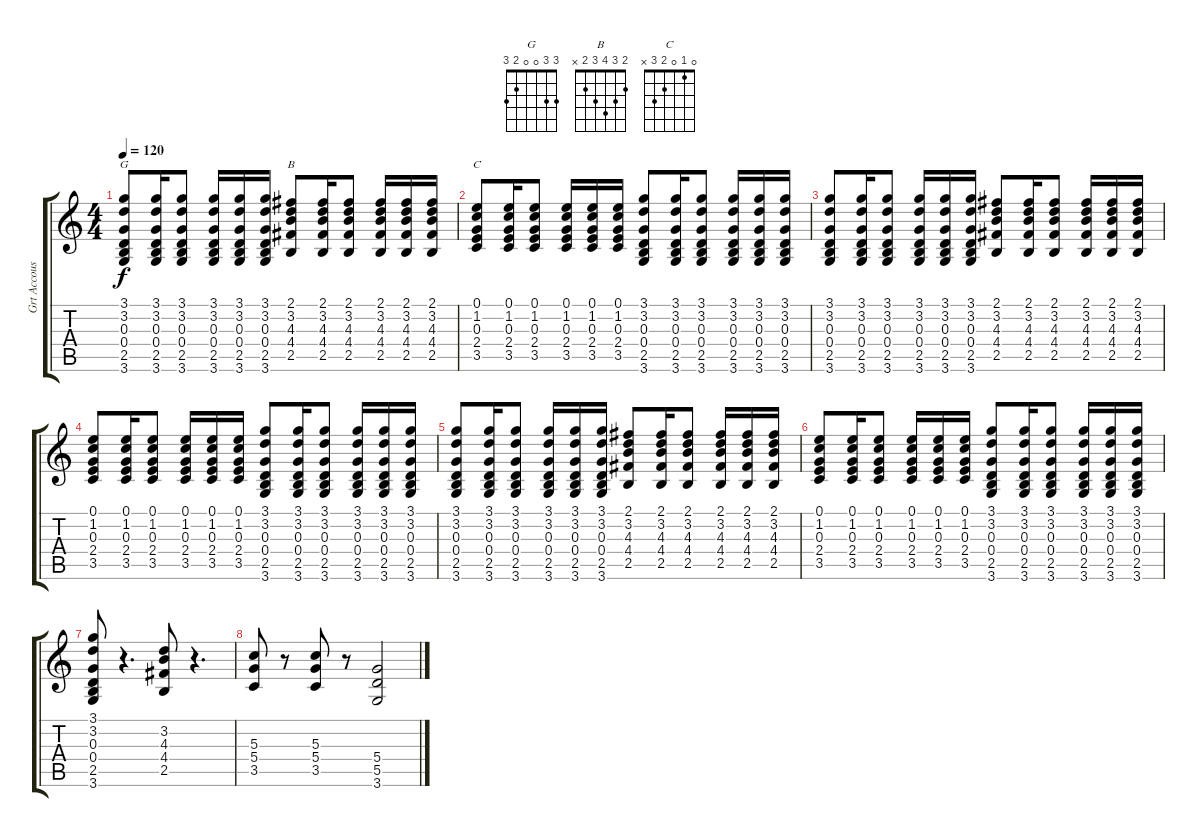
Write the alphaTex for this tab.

\track ("Grt Accoustique" "Grt Accous") {instrument acousticguitarsteel}
\staff {score tabs}
\tuning (E4 B3 G3 D3 A2 E2) {hide}
\chord ("G" 3 3 0 0 2 3)
\chord ("B" 2 3 4 3 2 x)
\chord ("C" 0 1 0 2 3 x)
\ts (4 4)
\tempo 120
\clef g2
\ks c
(3.1 3.2 0.3 0.4 2.5 3.6).8{ch "G" dy f} (3.1 3.2 0.3 0.4 2.5 3.6).16 (3.1 3.2 0.3 0.4 2.5 3.6).8 (3.1 3.2 0.3 0.4 2.5 3.6).16 (3.1 3.2 0.3 0.4 2.5 3.6).16 (3.1 3.2 0.3 0.4 2.5 3.6).16 (2.1 3.2 4.3 4.4 2.5).8{ch "B"} (2.1 3.2 4.3 4.4 2.5).16 (2.1 3.2 4.3 4.4 2.5).8 (2.1 3.2 4.3 4.4 2.5).16 (2.1 3.2 4.3 4.4 2.5).16 (2.1 3.2 4.3 4.4 2.5).16 |
(0.1 1.2 0.3 2.4 3.5).8{ch "C"} (0.1 1.2 0.3 2.4 3.5).16 (0.1 1.2 0.3 2.4 3.5).8 (0.1 1.2 0.3 2.4 3.5).16 (0.1 1.2 0.3 2.4 3.5).16 (0.1 1.2 0.3 2.4 3.5).16 (3.1 3.2 0.3 0.4 2.5 3.6).8 (3.1 3.2 0.3 0.4 2.5 3.6).16 (3.1 3.2 0.3 0.4 2.5 3.6).8 (3.1 3.2 0.3 0.4 2.5 3.6).16 (3.1 3.2 0.3 0.4 2.5 3.6).16 (3.1 3.2 0.3 0.4 2.5 3.6).16 |
(3.1 3.2 0.3 0.4 2.5 3.6).8 (3.1 3.2 0.3 0.4 2.5 3.6).16 (3.1 3.2 0.3 0.4 2.5 3.6).8 (3.1 3.2 0.3 0.4 2.5 3.6).16 (3.1 3.2 0.3 0.4 2.5 3.6).16 (3.1 3.2 0.3 0.4 2.5 3.6).16 (2.1 3.2 4.3 4.4 2.5).8 (2.1 3.2 4.3 4.4 2.5).16 (2.1 3.2 4.3 4.4 2.5).8 (2.1 3.2 4.3 4.4 2.5).16 (2.1 3.2 4.3 4.4 2.5).16 (2.1 3.2 4.3 4.4 2.5).16 |
(0.1 1.2 0.3 2.4 3.5).8 (0.1 1.2 0.3 2.4 3.5).16 (0.1 1.2 0.3 2.4 3.5).8 (0.1 1.2 0.3 2.4 3.5).16 (0.1 1.2 0.3 2.4 3.5).16 (0.1 1.2 0.3 2.4 3.5).16 (3.1 3.2 0.3 0.4 2.5 3.6).8 (3.1 3.2 0.3 0.4 2.5 3.6).16 (3.1 3.2 0.3 0.4 2.5 3.6).8 (3.1 3.2 0.3 0.4 2.5 3.6).16 (3.1 3.2 0.3 0.4 2.5 3.6).16 (3.1 3.2 0.3 0.4 2.5 3.6).16 |
(3.1 3.2 0.3 0.4 2.5 3.6).8 (3.1 3.2 0.3 0.4 2.5 3.6).16 (3.1 3.2 0.3 0.4 2.5 3.6).8 (3.1 3.2 0.3 0.4 2.5 3.6).16 (3.1 3.2 0.3 0.4 2.5 3.6).16 (3.1 3.2 0.3 0.4 2.5 3.6).16 (2.1 3.2 4.3 4.4 2.5).8 (2.1 3.2 4.3 4.4 2.5).16 (2.1 3.2 4.3 4.4 2.5).8 (2.1 3.2 4.3 4.4 2.5).16 (2.1 3.2 4.3 4.4 2.5).16 (2.1 3.2 4.3 4.4 2.5).16 |
(0.1 1.2 0.3 2.4 3.5).8 (0.1 1.2 0.3 2.4 3.5).16 (0.1 1.2 0.3 2.4 3.5).8 (0.1 1.2 0.3 2.4 3.5).16 (0.1 1.2 0.3 2.4 3.5).16 (0.1 1.2 0.3 2.4 3.5).16 (3.1 3.2 0.3 0.4 2.5 3.6).8 (3.1 3.2 0.3 0.4 2.5 3.6).16 (3.1 3.2 0.3 0.4 2.5 3.6).8 (3.1 3.2 0.3 0.4 2.5 3.6).16 (3.1 3.2 0.3 0.4 2.5 3.6).16 (3.1 3.2 0.3 0.4 2.5 3.6).16 |
(3.1 3.2 0.3 0.4 2.5 3.6).8 r.4{d} (3.2 4.3 4.4 2.5).8 r.4{d} |
(5.3 5.4 3.5).8 r.8 (5.3 5.4 3.5).8 r.8 (5.4 5.5 3.6).2
